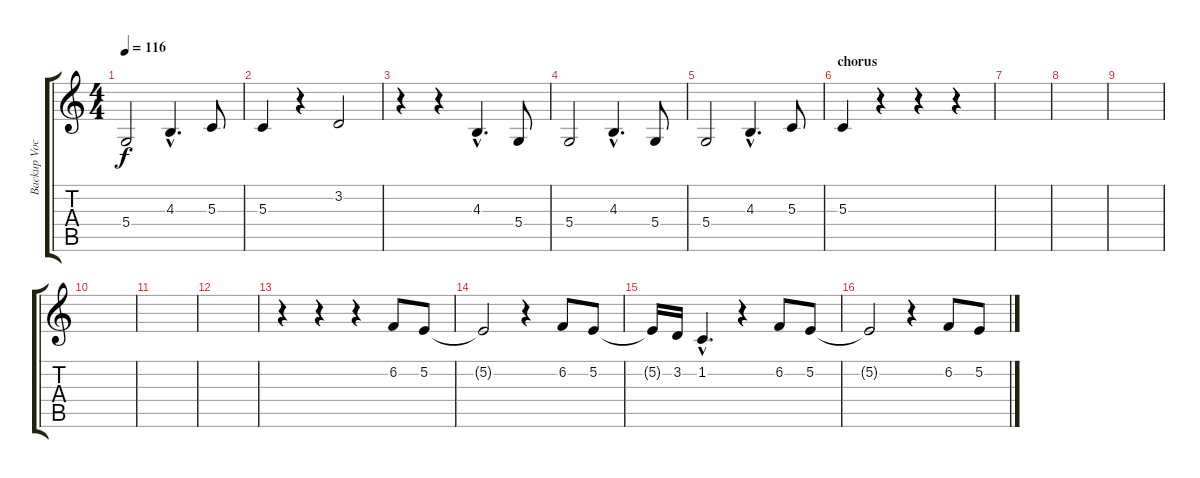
\track ("Backup Vocals" "Backup Voc") {instrument trombone}
\staff {score tabs}
\tuning (E4 B3 G3 D3 A2 E2) {hide}
\ts (4 4)
\tempo 116
\clef g2
\ks c
5.4.2{dy f} 4.3{hac}.4{d} 5.3.8 |
5.3.4 r.4 3.2.2 |
r.4 r.4 4.3{hac}.4{d} 5.4.8 |
5.4.2 4.3{hac}.4{d} 5.4.8 |
5.4.2 4.3{hac}.4{d} 5.3.8 |
\section ("" "chorus")
5.3.4 r.4 r.4 r.4 |
|
|
|
|
|
|
r.4 r.4 r.4 6.2.8 5.2.8 |
5.2{t}.2 r.4 6.2.8 5.2.8 |
5.2{t}.16 3.2.16 1.2{hac}.4{d} r.4 6.2.8 5.2.8 |
5.2{t}.2 r.4 6.2.8 5.2.8
